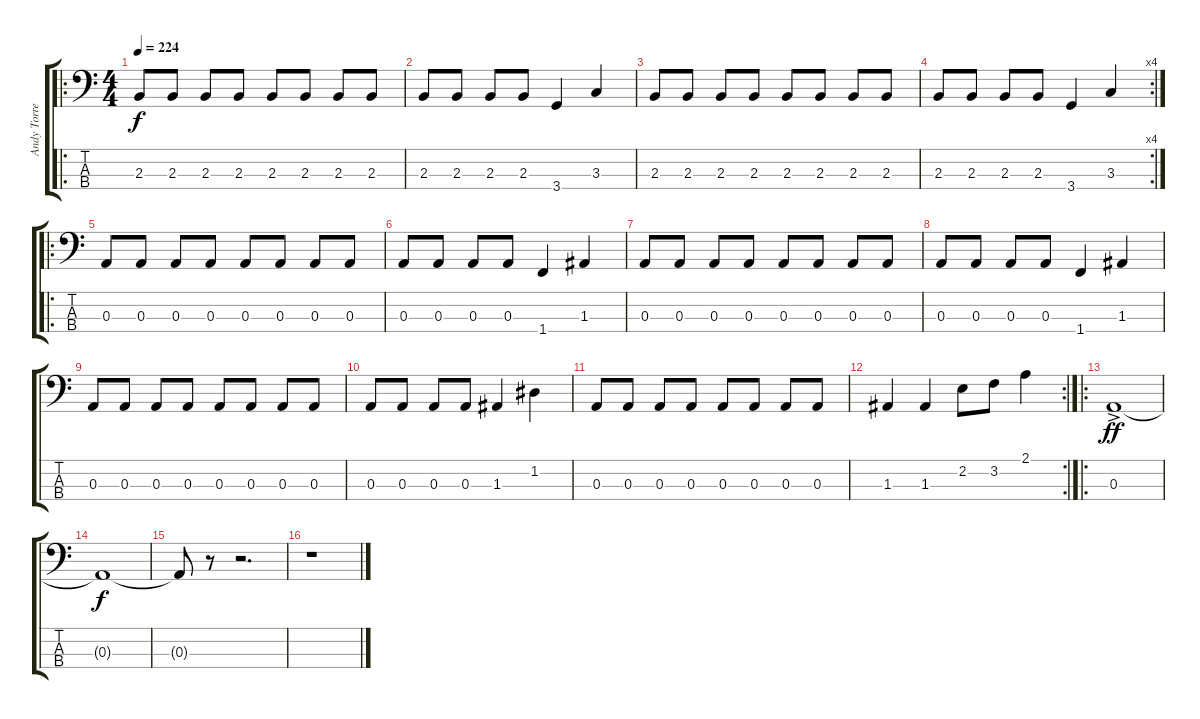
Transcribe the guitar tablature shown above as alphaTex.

\track ("Andy Torres" "Andy Torre") {instrument electricbasspick}
\staff {score tabs}
\tuning (G2 D2 A1 E1) {hide}
\ro
\ts (4 4)
\tempo 224
\clef f4
\ks c
2.3.8{dy f} 2.3.8 2.3.8 2.3.8 2.3.8 2.3.8 2.3.8 2.3.8 |
2.3.8 2.3.8 2.3.8 2.3.8 3.4.4 3.3.4 |
2.3.8 2.3.8 2.3.8 2.3.8 2.3.8 2.3.8 2.3.8 2.3.8 |
\rc 4
2.3.8 2.3.8 2.3.8 2.3.8 3.4.4 3.3.4 |
\ro
0.3.8 0.3.8 0.3.8 0.3.8 0.3.8 0.3.8 0.3.8 0.3.8 |
0.3.8 0.3.8 0.3.8 0.3.8 1.4.4 1.3.4 |
0.3.8 0.3.8 0.3.8 0.3.8 0.3.8 0.3.8 0.3.8 0.3.8 |
0.3.8 0.3.8 0.3.8 0.3.8 1.4.4 1.3.4 |
0.3.8 0.3.8 0.3.8 0.3.8 0.3.8 0.3.8 0.3.8 0.3.8 |
0.3.8 0.3.8 0.3.8 0.3.8 1.3.4 1.2.4 |
0.3.8 0.3.8 0.3.8 0.3.8 0.3.8 0.3.8 0.3.8 0.3.8 |
\rc 2
1.3.4 1.3.4 2.2.8 3.2.8 2.1.4 |
\ro
0.3{ac}.1{dy ff} |
0.3{t}.1{dy f} |
0.3{t}.8 r.8 r.2{d} |
r.1
